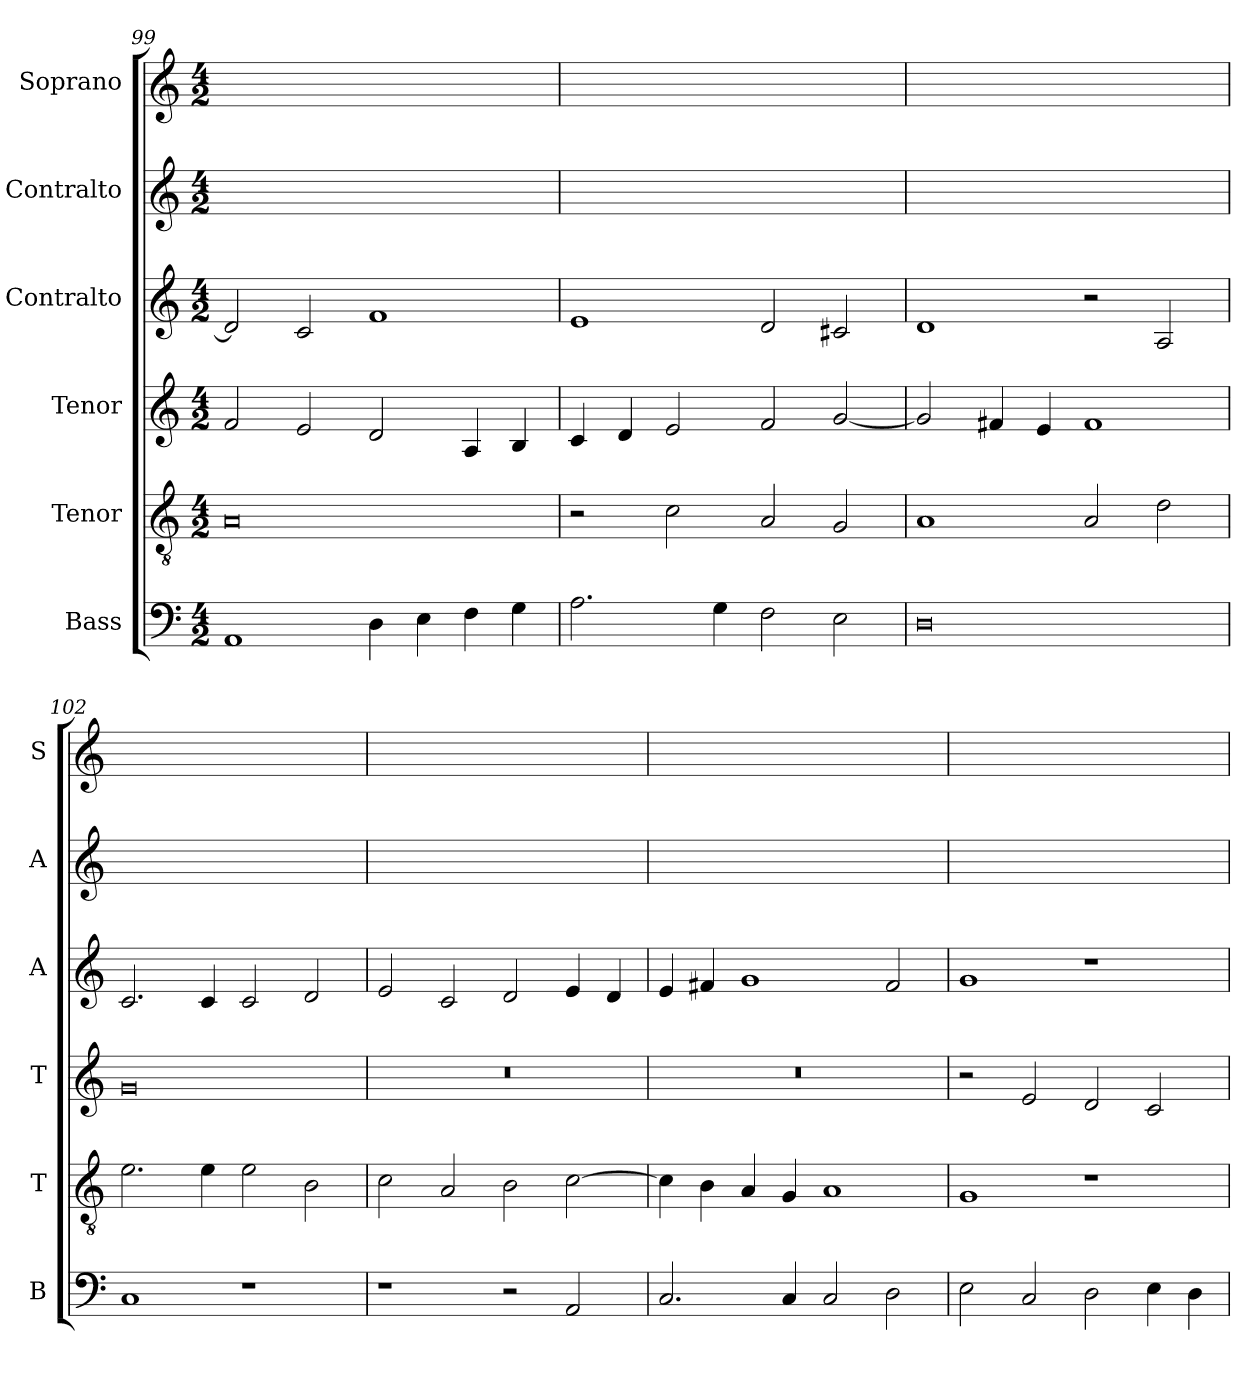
**kern	**kern	**kern	**kern	**kern	**kern
*part6	*part5	*part4	*part3	*part2	*part1
*staff6	*staff5	*staff4	*staff3	*staff2	*staff1
*I"Bass	*I"Tenor	*I"Tenor	*I"Contralto	*I"Contralto	*I"Soprano
*I'B	*I'T	*I'T	*I'A	*I'A	*I'S
*clefF4	*clefGv2	*clefG2	*clefG2	*clefG2	*clefG2
*k[]	*k[]	*k[]	*k[]	*k[]	*k[]
*A:aeo	*A:aeo	*A:aeo	*A:aeo	*A:aeo	*A:aeo
*M4/2	*M4/2	*M4/2	*M4/2	*M4/2	*M4/2
=99	=99	=99	=99	=99	=99
1AA	0A	2f	2d]	0ryy	0ryy
.	.	2e	2c	.	.
4D	.	2d	1f	.	.
4E	.	.	.	.	.
4F	.	4A	.	.	.
4G	.	4B	.	.	.
=100	=100	=100	=100	=100	=100
2.A	2r	4c	1e	0ryy	0ryy
.	.	4d	.	.	.
.	2c	2e	.	.	.
4G	.	.	.	.	.
2F	2A	2f	2d	.	.
2E	2G	[2g	2c#X	.	.
=101	=101	=101	=101	=101	=101
0D	1A	2g]	1d	0ryy	0ryy
.	.	4f#X	.	.	.
.	.	4e	.	.	.
.	2A	1f#	2r	.	.
.	2d	.	2A	.	.
=102	=102	=102	=102	=102	=102
1C	2.e	0g	2.c	0ryy	0ryy
.	4e	.	4c	.	.
1r	2e	.	2c	.	.
.	2B	.	2d	.	.
=103	=103	=103	=103	=103	=103
1r	2c	0r	2e	0ryy	0ryy
.	2A	.	2c	.	.
2r	2B	.	2d	.	.
2AA	[2c	.	4e	.	.
.	.	.	4d	.	.
=104	=104	=104	=104	=104	=104
2.C	4c]	0r	4e	0ryy	0ryy
.	4B	.	4f#X	.	.
.	4A	.	1g	.	.
4C	4G	.	.	.	.
2C	1A	.	.	.	.
2D	.	.	2f#	.	.
=105	=105	=105	=105	=105	=105
2E	1G	2r	1g	0ryy	0ryy
2C	.	2e	.	.	.
2D	1r	2d	1r	.	.
4E	.	2c	.	.	.
4D	.	.	.	.	.
=	=	=	=	=	=
*-	*-	*-	*-	*-	*-
